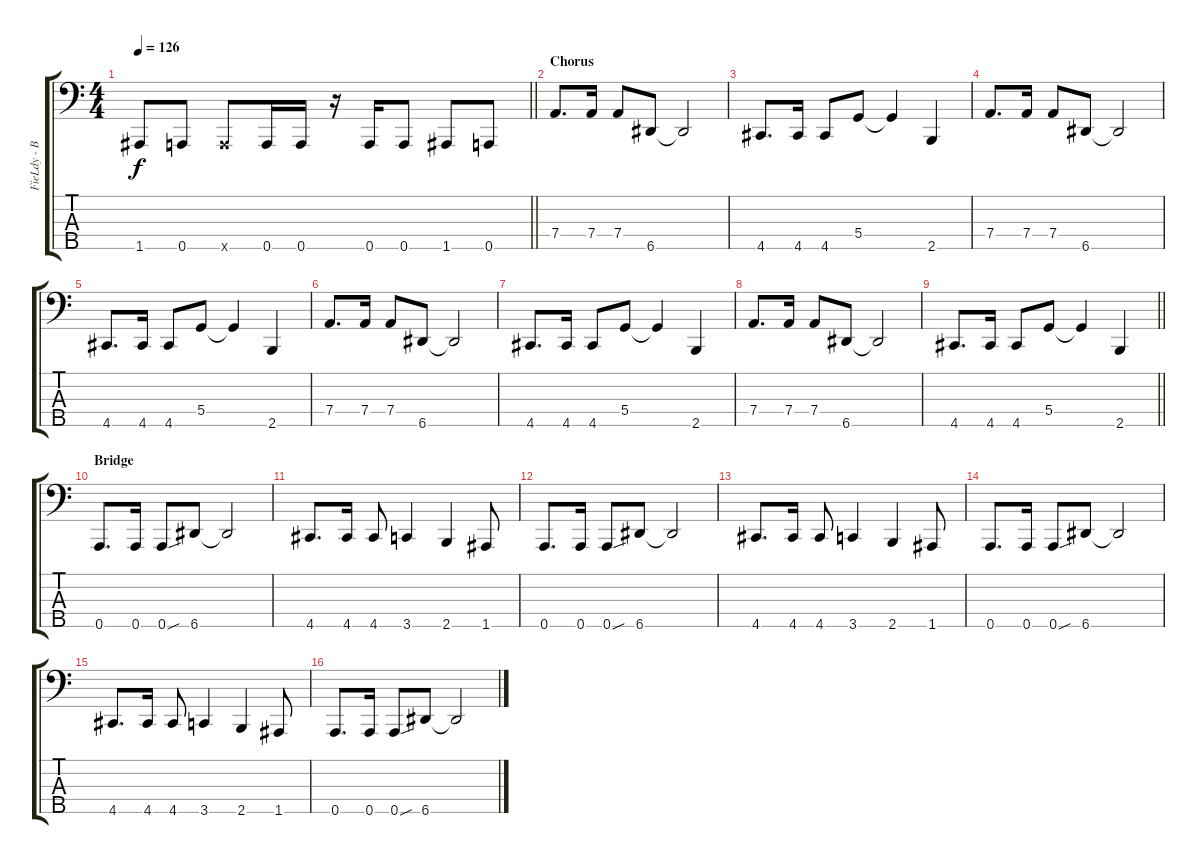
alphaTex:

\track ("FieLdy - Bass" "FieLdy - B") {instrument slapbass1}
\staff {score tabs}
\tuning (F2 C2 G1 D1 A0) {hide}
\ts (4 4)
\tempo 126
\clef f4
\barLineRight lightlight
\ks c
1.5.8{dy f} 0.5.8 0.5{x}.8 0.5.16 0.5.16 r.16 0.5.16 0.5.8 1.5.8 0.5.8 |
\section ("" "Chorus")
7.4.8{d} 7.4.16 7.4.8 6.5.8 6.5{t}.2 |
4.5.8{d} 4.5.16 4.5.8 5.4.8 5.4{t}.4 2.5.4 |
7.4.8{d} 7.4.16 7.4.8 6.5.8 6.5{t}.2 |
4.5.8{d} 4.5.16 4.5.8 5.4.8 5.4{t}.4 2.5.4 |
7.4.8{d} 7.4.16 7.4.8 6.5.8 6.5{t}.2 |
4.5.8{d} 4.5.16 4.5.8 5.4.8 5.4{t}.4 2.5.4 |
7.4.8{d} 7.4.16 7.4.8 6.5.8 6.5{t}.2 |
\barLineRight lightlight
4.5.8{d} 4.5.16 4.5.8 5.4.8 5.4{t}.4 2.5.4 |
\section ("" "Bridge")
0.5.8{d} 0.5.16 0.5{sou}.8 6.5.8 6.5{t}.2 |
4.5.8{d} 4.5.16 4.5.8 3.5.4 2.5.4 1.5.8 |
0.5.8{d} 0.5.16 0.5{sou}.8 6.5.8 6.5{t}.2 |
4.5.8{d} 4.5.16 4.5.8 3.5.4 2.5.4 1.5.8 |
0.5.8{d} 0.5.16 0.5{sou}.8 6.5.8 6.5{t}.2 |
4.5.8{d} 4.5.16 4.5.8 3.5.4 2.5.4 1.5.8 |
0.5.8{d} 0.5.16 0.5{sou}.8 6.5.8 6.5{t}.2
